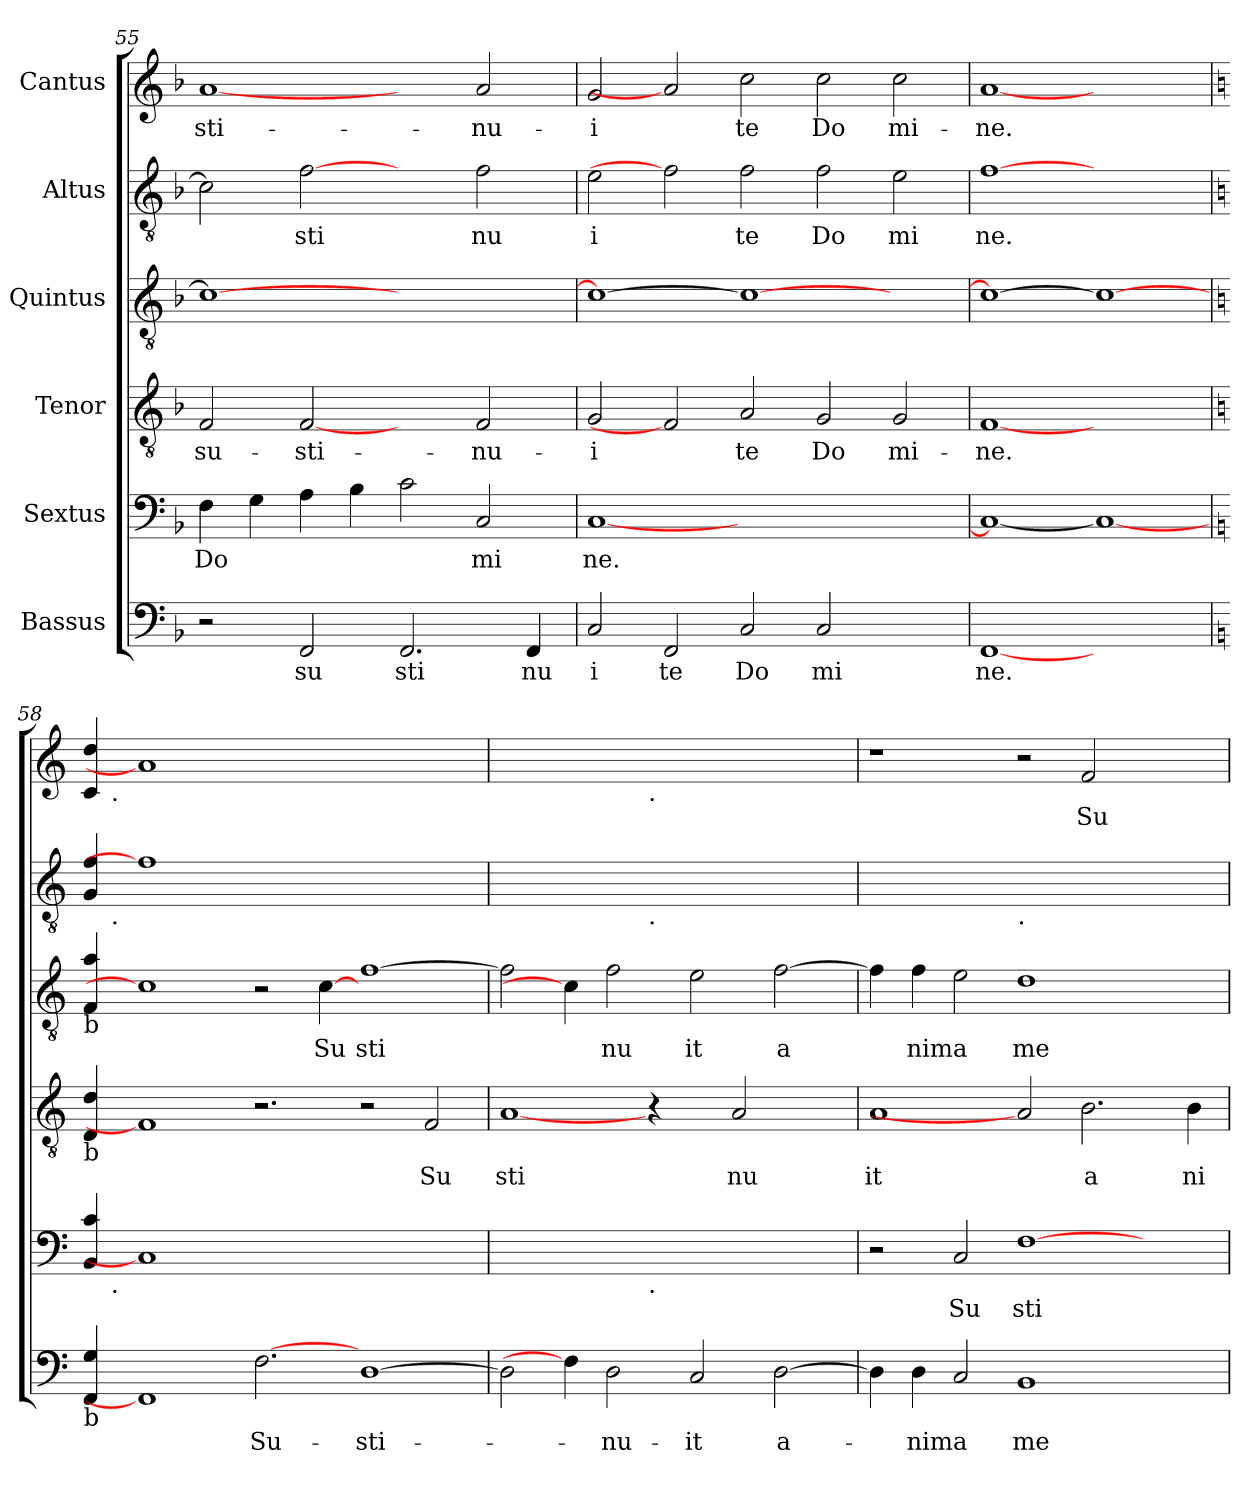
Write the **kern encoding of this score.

**kern	**text	**kern	**text	**kern	**text	**kern	**text	**kern	**text	**kern	**text
*part6	*part6	*part5	*part5	*part4	*part4	*part3	*part3	*part2	*part2	*part1	*part1
*staff6	*staff6	*staff5	*staff5	*staff4	*staff4	*staff3	*staff3	*staff2	*staff2	*staff1	*staff1
*I"Bassus	*	*I"Sextus	*	*I"Tenor	*	*I"Quintus	*	*I"Altus	*	*I"Cantus	*
*clefF4	*	*clefF4	*	*clefGv2	*	*clefGv2	*	*clefGv2	*	*clefG2	*
*k[b-]	*	*k[b-]	*	*k[b-]	*	*k[b-]	*	*k[b-]	*	*k[b-]	*
*F:	*	*F:	*	*F:	*	*F:	*	*F:	*	*F:	*
=55	=55	=55	=55	=55	=55	=55	=55	=55	=55	=55	=55
!	!	!	!LO:LY:b	!	!LO:LY:b	!	!	!	!	!	!LO:LY:b
2r	.	4F\	Do	2F/	su-	1c_	.	2c\]	.	[1a	-sti-
.	.	4G\	.	.	.	.	.	.	.	.	.
!	!LO:LY:b	!	!	!	!LO:LY:b	!	!	!	!LO:LY:b	!	!
2FF/	su	4A\	.	[2F	-sti-	.	.	[2f	-sti	.	.
.	.	4B-\	.	.	.	.	.	.	.	.	.
!	!LO:LY:b	!	!	!	!	!	!	!	!	!	!
2.FF/	sti	2c\	.	2ryy	.	1ryy	.	2ryy	.	2ryy	.
!	!	!	!LO:LY:b	!	!LO:LY:b	!	!	!	!LO:LY:b	!	!LO:LY:b
.	.	2C/	mi	2F/	-nu-	.	.	2f\	nu	2a/	-nu-
!	!LO:LY:b	!	!	!	!	!	!	!	!	!	!
4FF/	nu	.	.	.	.	.	.	.	.	.	.
=56	=56	=56	=56	=56	=56	=56	=56	=56	=56	=56	=56
!	!LO:LY:b	!	!LO:LY:b	!	!LO:LY:b	!	!	!	!LO:LY:b	!	!LO:LY:b
2C/	i	[<1C	ne.	2G/	-i	1c_	.	2e\	i	2g/	-i
!	!LO:LY:b	!	!	!	!	!	!	!	!	!	!
2FF/	te	.	.	2F]	.	.	.	2f]	.	2a]	.
!	!LO:LY:b	!	!	!	!LO:LY:b	!	!	!	!LO:LY:b	!	!LO:LY:b
2C/	Do	1.ryy	.	2A/	te	1c_	.	2f\	te	2cc\	te
!	!LO:LY:b	!	!	!	!LO:LY:b	!	!	!	!LO:LY:b	!	!LO:LY:b
2C/	mi	.	.	2G/	Do	.	.	2f\	Do	2cc\	Do
!	!	!	!	!	!LO:LY:b	!	!	!	!LO:LY:b	!	!LO:LY:b
2ryy	.	.	.	2G/	-mi-	2ryy	.	2e\	mi	2cc\	-mi-
!!LO:LB:g=z
=57	=57	=57	=57	=57	=57	=57	=57	=57	=57	=57	=57
!	!LO:LY:b	!	!	!	!LO:LY:b	!	!	!	!LO:LY:b	!	!LO:LY:b
[1FF	ne.	1C_	.	[1F	-ne.	1c_	.	[1f	ne.	[1a	-ne.
1ryy	.	1C_	.	1ryy	.	1c_	.	1ryy	.	1ryy	.
!!LO:PB:g=z
=58!	=58!	=58!	=58!	=58!	=58!	=58!	=58!	=58!	=58!	=58!	=58!
*k[]	*	*k[]	*	*k[]	*	*k[]	*	*k[]	*	*k[]	*
*C:	*	*C:	*	*C:	*	*C:	*	*C:	*	*C:	*
!	!	!	!	!	!	!	!	!	!	!LO:TX:b:t=b	!
!	!	!	!	!	!	!	!	!LO:TX:b:t=b	!	!	!
!	!	!	!	!	!	!LO:TX:b:t=b	!	!	!	!	!
!	!	!	!	!LO:TX:b:t=b	!	!	!	!	!	!	!
!	!	!LO:TX:b:t=b	!	!	!	!	!	!	!	!	!
!LO:TX:b:t=b	!	!	!	!	!	!	!	!	!	!	!
*	*	*^	*	*	*	*	*	*^	*	*^	*
4FF/ 4G/	.	4BB/ 4c/	8ryy	.	4D/ 4d/	.	4F/ 4a/	.	4G/ 4f/	8ryy	.	4c/ 4dd/	8ryy	.
!	!	!	!	!	!	!	!	!	!	!	!	!	!LO:TX:b:t=.	!
!	!	!	!	!	!	!	!	!	!	!LO:TX:b:t=.	!	!	!	!
!	!	!	!LO:TX:b:t=.	!	!	!	!	!	!	!	!	!	!	!
.	.	.	1ryy	.	.	.	.	.	.	1ryy	.	.	1ryy	.
1FF]	.	1C]	.	.	1F]	.	1c]	.	1f]	.	.	1a]	.	.
.	.	.	1...ryy	.	.	.	.	.	.	1...ryy	.	.	1...ryy	.
!	!LO:LY:b	!	!	!	!	!	!	!	!	!	!	!	!	!
[2.F	Su-	2.ryy	.	.	2.r	.	2r	.	2.ryy	.	.	2.ryy	.	.
!	!	!	!	!	!	!	!	!LO:LY:b	!	!	!	!	!	!
.	.	.	.	.	.	.	[4c\	Su	.	.	.	.	.	.
!	!LO:LY:b	!	!	!	!	!	!	!LO:LY:b	!	!	!	!	!	!
[>1D	-sti-	1ryy	.	.	2r	.	[>1f	sti	1ryy	.	.	1ryy	.	.
!	!	!	!	!	!	!LO:LY:b	!	!	!	!	!	!	!	!
.	.	.	.	.	2F/	Su	.	.	.	.	.	.	.	.
=59	=59	=59	=59	=59	=59	=59	=59	=59	=59	=59	=59	=59	=59	=59
!	!	!	!	!	!	!LO:LY:b	!	!	!	!	!	!	!	!
*	*	*	*	*	*	*	*	*	*v	*v	*	*	*	*
*	*	*v	*v	*	*	*	*	*	*	*	*v	*v	*
2D\]	.	1ryy	.	[1A	sti	2f\]	.	1ryy	.	1ryy	.
4F]	.	.	.	.	.	4c\]	.	.	.	.	.
!	!LO:LY:b	!	!	!	!	!	!LO:LY:b	!	!	!	!
2D\	-nu-	.	.	.	.	2f\	nu	.	.	.	.
!	!	!	!	!	!	!	!	!	!	!LO:TX:b:t=.	!
!	!	!	!	!	!	!	!	!LO:TX:b:t=.	!	!	!
!	!	!LO:TX:b:t=.	!	!	!	!	!	!	!	!	!
.	.	4ryy	.	4r	.	.	.	4ryy	.	4ryy	.
!	!LO:LY:b	!	!	!	!	!	!LO:LY:b	!	!	!	!
2C/	-it	1ryy	.	4ryy	.	2e\	it	1ryy	.	1ryy	.
!	!	!	!	!	!LO:LY:b	!	!	!	!	!	!
.	.	.	.	2A/	nu	.	.	.	.	.	.
!	!LO:LY:b	!	!	!	!	!	!LO:LY:b	!	!	!	!
[>2D\	a-	.	.	.	.	[>2f\	a	.	.	.	.
.	.	.	.	4ryy	.	.	.	.	.	.	.
=60	=60	=60	=60	=60	=60	=60	=60	=60	=60	=60	=60
!	!	!	!	!	!LO:LY:b	!	!	!	!	!	!
4D\]	.	2r	.	1A	it	4f\]	.	1ryy	.	1r	.
!	!LO:LY:b	!	!	!	!	!	!LO:LY:b	!	!	!	!
4D\	-nima	.	.	.	.	4f\	nima	.	.	.	.
!	!	!	!LO:LY:b	!	!	!	!	!	!	!	!
2C/	.	2C/	Su	.	.	2e\	.	.	.	.	.
!	!	!	!	!	!	!	!	!LO:TX:b:t=.	!	!	!
!	!LO:LY:b	!	!LO:LY:b	!	!	!	!LO:LY:b	!	!	!	!
1BB	me-	[>1F	sti	2A]	.	1d	me	1.ryy	.	2r	.
!	!	!	!	!	!LO:LY:b	!	!	!	!	!	!LO:LY:b
.	.	.	.	2.B\	a	.	.	.	.	2f/	Su-
2ryy	.	2ryy	.	.	.	2ryy	.	.	.	2ryy	.
!	!	!	!	!	!LO:LY:b	!	!	!	!	!	!
.	.	.	.	4B\	ni	.	.	.	.	.	.
=	=	=	=	=	=	=	=	=	=	=	=
*-	*-	*-	*-	*-	*-	*-	*-	*-	*-	*-	*-
